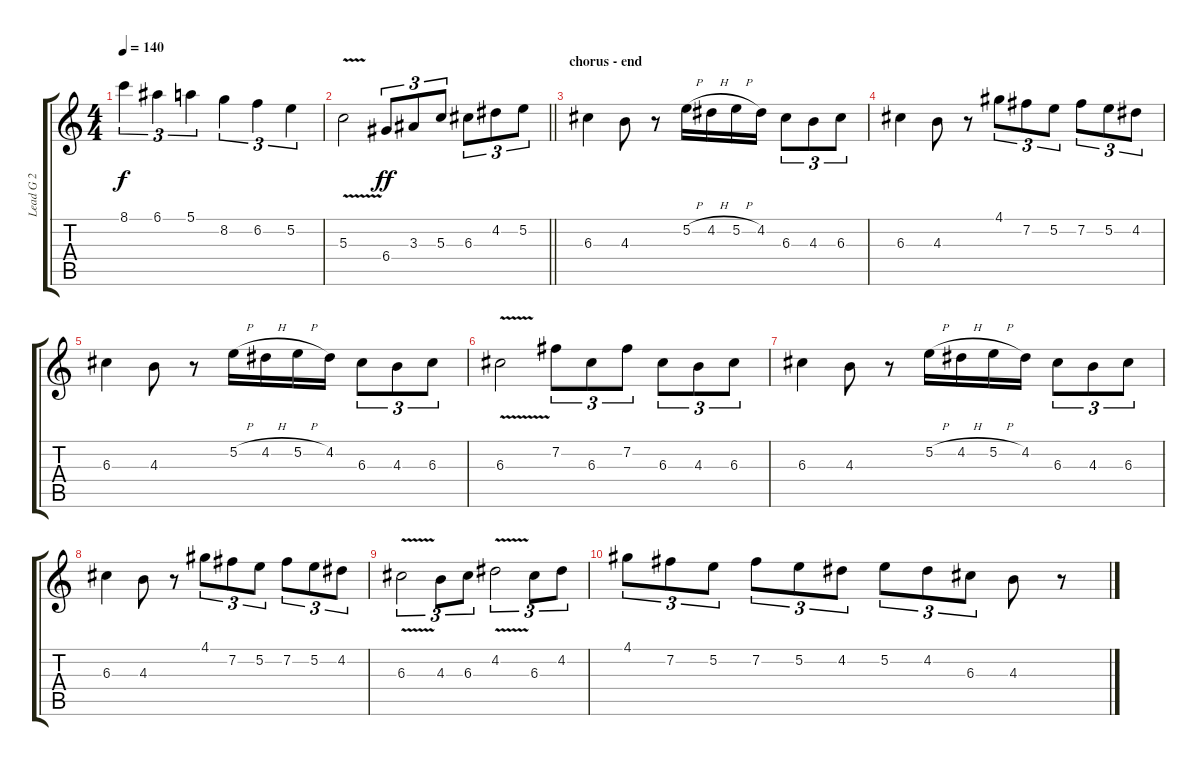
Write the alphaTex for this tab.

\track ("Lead G 2" "Lead G 2") {instrument distortionguitar}
\staff {score tabs}
\tuning (E4 B3 G3 D3 A2 D2) {hide}
\ts (4 4)
\tempo 140
\clef g2
\ks c
8.1.4{tu (3 2) dy f} 6.1.4{tu (3 2)} 5.1.4{tu (3 2)} 8.2.4{tu (3 2)} 6.2.4{tu (3 2)} 5.2.4{tu (3 2)} |
\barLineRight lightlight
5.3{v}.2 6.4.8{tu (3 2) dy ff} 3.3.8{tu (3 2)} 5.3.8{tu (3 2)} 6.3.8{tu (3 2)} 4.2.8{tu (3 2)} 5.2.8{tu (3 2)} |
\section ("" "chorus - end")
6.3.4 4.3.8 r.8 5.2{h}.16 4.2{h}.16 5.2{h}.16 4.2.16 6.3.8{tu (3 2)} 4.3.8{tu (3 2)} 6.3.8{tu (3 2)} |
6.3.4 4.3.8 r.8 4.1.8{tu (3 2)} 7.2.8{tu (3 2)} 5.2.8{tu (3 2)} 7.2.8{tu (3 2)} 5.2.8{tu (3 2)} 4.2.8{tu (3 2)} |
6.3.4 4.3.8 r.8 5.2{h}.16 4.2{h}.16 5.2{h}.16 4.2.16 6.3.8{tu (3 2)} 4.3.8{tu (3 2)} 6.3.8{tu (3 2)} |
6.3{v}.2 7.2.8{tu (3 2)} 6.3.8{tu (3 2)} 7.2.8{tu (3 2)} 6.3.8{tu (3 2)} 4.3.8{tu (3 2)} 6.3.8{tu (3 2)} |
6.3.4 4.3.8 r.8 5.2{h}.16 4.2{h}.16 5.2{h}.16 4.2.16 6.3.8{tu (3 2)} 4.3.8{tu (3 2)} 6.3.8{tu (3 2)} |
6.3.4 4.3.8 r.8 4.1.8{tu (3 2)} 7.2.8{tu (3 2)} 5.2.8{tu (3 2)} 7.2.8{tu (3 2)} 5.2.8{tu (3 2)} 4.2.8{tu (3 2)} |
6.3{v}.2{tu (3 2)} 4.3.8{tu (3 2)} 6.3.8{tu (3 2)} 4.2{v}.2{tu (3 2)} 6.3.8{tu (3 2)} 4.2.8{tu (3 2)} |
4.1.8{tu (3 2)} 7.2.8{tu (3 2)} 5.2.8{tu (3 2)} 7.2.8{tu (3 2)} 5.2.8{tu (3 2)} 4.2.8{tu (3 2)} 5.2.8{tu (3 2)} 4.2.8{tu (3 2)} 6.3.8{tu (3 2)} 4.3.8 r.8
